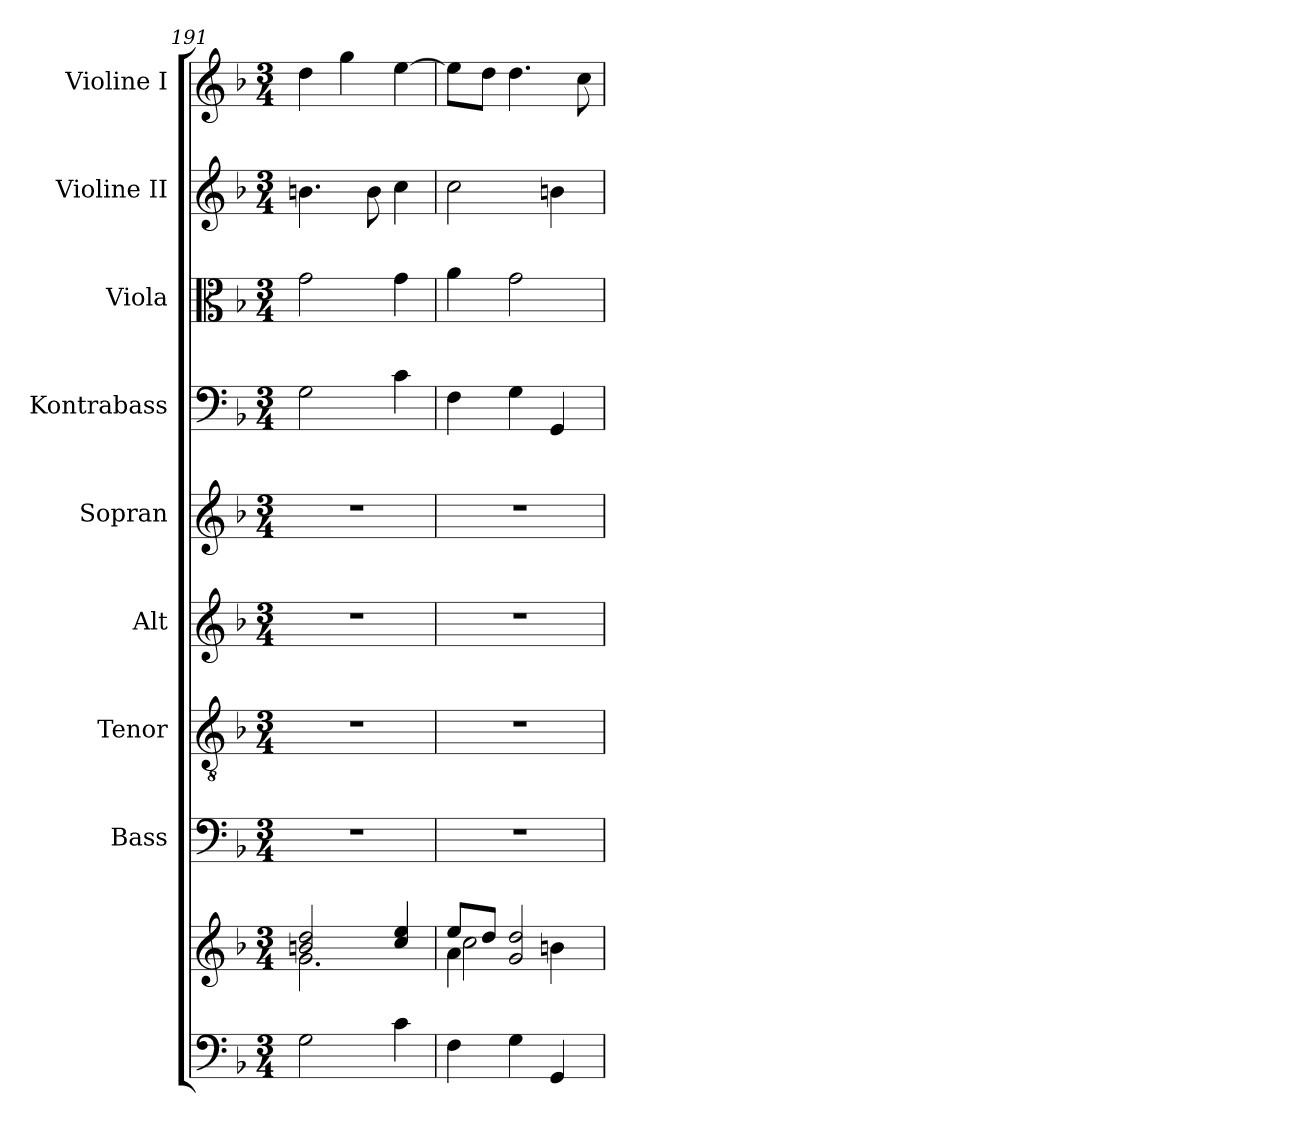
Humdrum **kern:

**kern	**kern	**kern	**kern	**kern	**kern	**kern	**kern	**kern	**kern
*part9	*part9	*part8	*part7	*part6	*part5	*part4	*part3	*part2	*part1
*staff10	*staff9	*staff8	*staff7	*staff6	*staff5	*staff4	*staff3	*staff2	*staff1
*	*	*I"Bass	*I"Tenor	*I"Alt	*I"Sopran	*I"Kontrabass	*I"Viola	*I"Violine II	*I"Violine I
*	*	*I'B.	*I'T.	*I'A.	*I'S.	*I'Kb.	*I'Vla.	*I'Vl. II	*I'Vl. I
*clefF4	*clefG2	*clefF4	*clefGv2	*clefG2	*clefG2	*clefF4	*clefC3	*clefG2	*clefG2
*	*	*	*	*	*	*ITrd7c12	*	*	*
*k[b-]	*k[b-]	*k[b-]	*k[b-]	*k[b-]	*k[b-]	*k[b-]	*k[b-]	*k[b-]	*k[b-]
*F:	*F:	*F:	*F:	*F:	*F:	*F:	*F:	*F:	*F:
*M3/4	*M3/4	*M3/4	*M3/4	*M3/4	*M3/4	*M3/4	*M3/4	*M3/4	*M3/4
=191	=191	=191	=191	=191	=191	=191	=191	=191	=191
*	*^	*	*	*	*	*	*	*	*
2G\	2bn/ 2dd/	2.g\	2.r	2.r	2.r	2.r	2GG\	2g\	4.bn\	4dd\
.	.	.	.	.	.	.	.	.	.	4gg\
.	.	.	.	.	.	.	.	.	8b\	.
4c\	4cc/ 4ee/	.	.	.	.	.	4C\	4g\	4cc\	[4ee\
=192	=192	=192	=192	=192	=192	=192	=192	=192	=192	=192
*	*	*^	*	*	*	*	*	*	*	*
4F\	8ee/L	4a\	2cc\	2.r	2.r	2.r	2.r	4FF\	4a\	2cc\	8ee\L]
.	8dd/J	.	.	.	.	.	.	.	.	.	8dd\J
4G\	2g/ 2dd/	4ryy	.	.	.	.	.	4GG\	2g\	.	4.dd\
4GG/	.	4bn\	4ryy	.	.	.	.	4GGG/	.	4bn\	.
.	.	.	.	.	.	.	.	.	.	.	8cc\
*	*v	*v	*v	*	*	*	*	*	*	*	*
=	=	=	=	=	=	=	=	=	=
*-	*-	*-	*-	*-	*-	*-	*-	*-	*-
